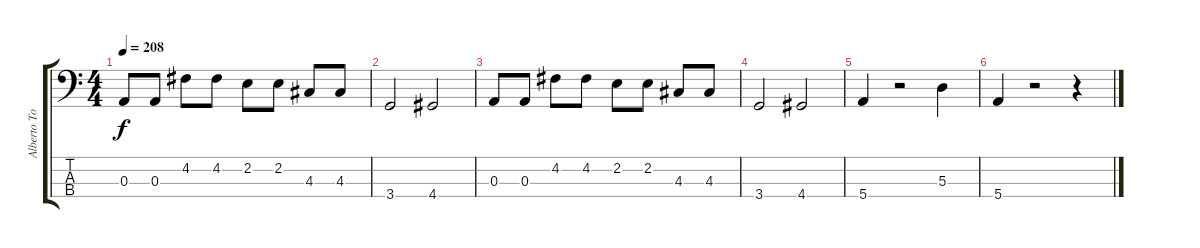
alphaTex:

\track ("Alberto Torrado - Bajo" "Alberto To") {instrument electricbasspick}
\staff {score tabs}
\tuning (G2 D2 A1 E1) {hide}
\ts (4 4)
\tempo 208
\clef f4
\ks c
0.3.8{dy f} 0.3.8 4.2.8 4.2.8 2.2.8 2.2.8 4.3.8 4.3.8 |
3.4.2 4.4.2 |
0.3.8 0.3.8 4.2.8 4.2.8 2.2.8 2.2.8 4.3.8 4.3.8 |
3.4.2 4.4.2 |
5.4.4 r.2 5.3.4 |
5.4.4 r.2 r.4
